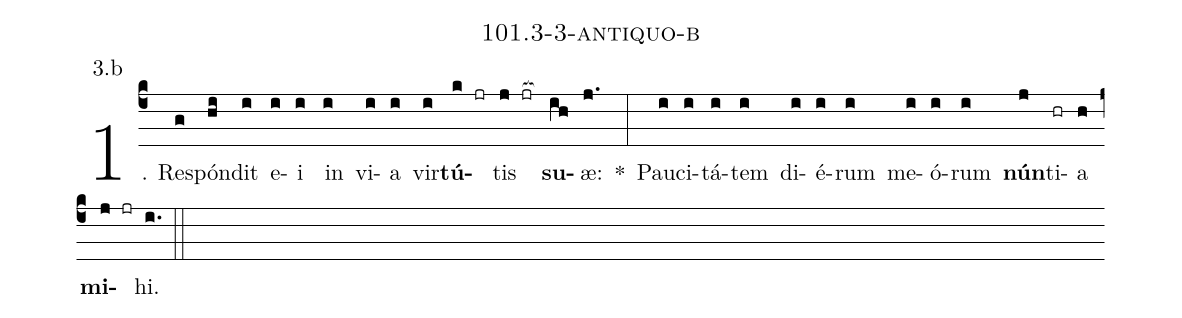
name: 101.3-3-antiquo-b;
annotation: 3.b;
%%
(c4)1. Re(g)spón(hi)dit(i) e(i)i(i) in(i) vi(i)a(i) vir(i)<b>tú</b>(k jr)tis(j jr[ocb:1{]) <b>su</b>(ih[ocb:0}])æ:(j.) *(:) Pau(i)ci(i)tá(i)tem(i) di(i)é(i)rum(i) me(i)ó(i)rum(i) <b>nún</b>(j)ti(hr)a(h) <b>mi</b>(j jr)hi.(i.) (::)


%E(i) u(i) o(j) u(h) a(j) e.(i.) (::)
